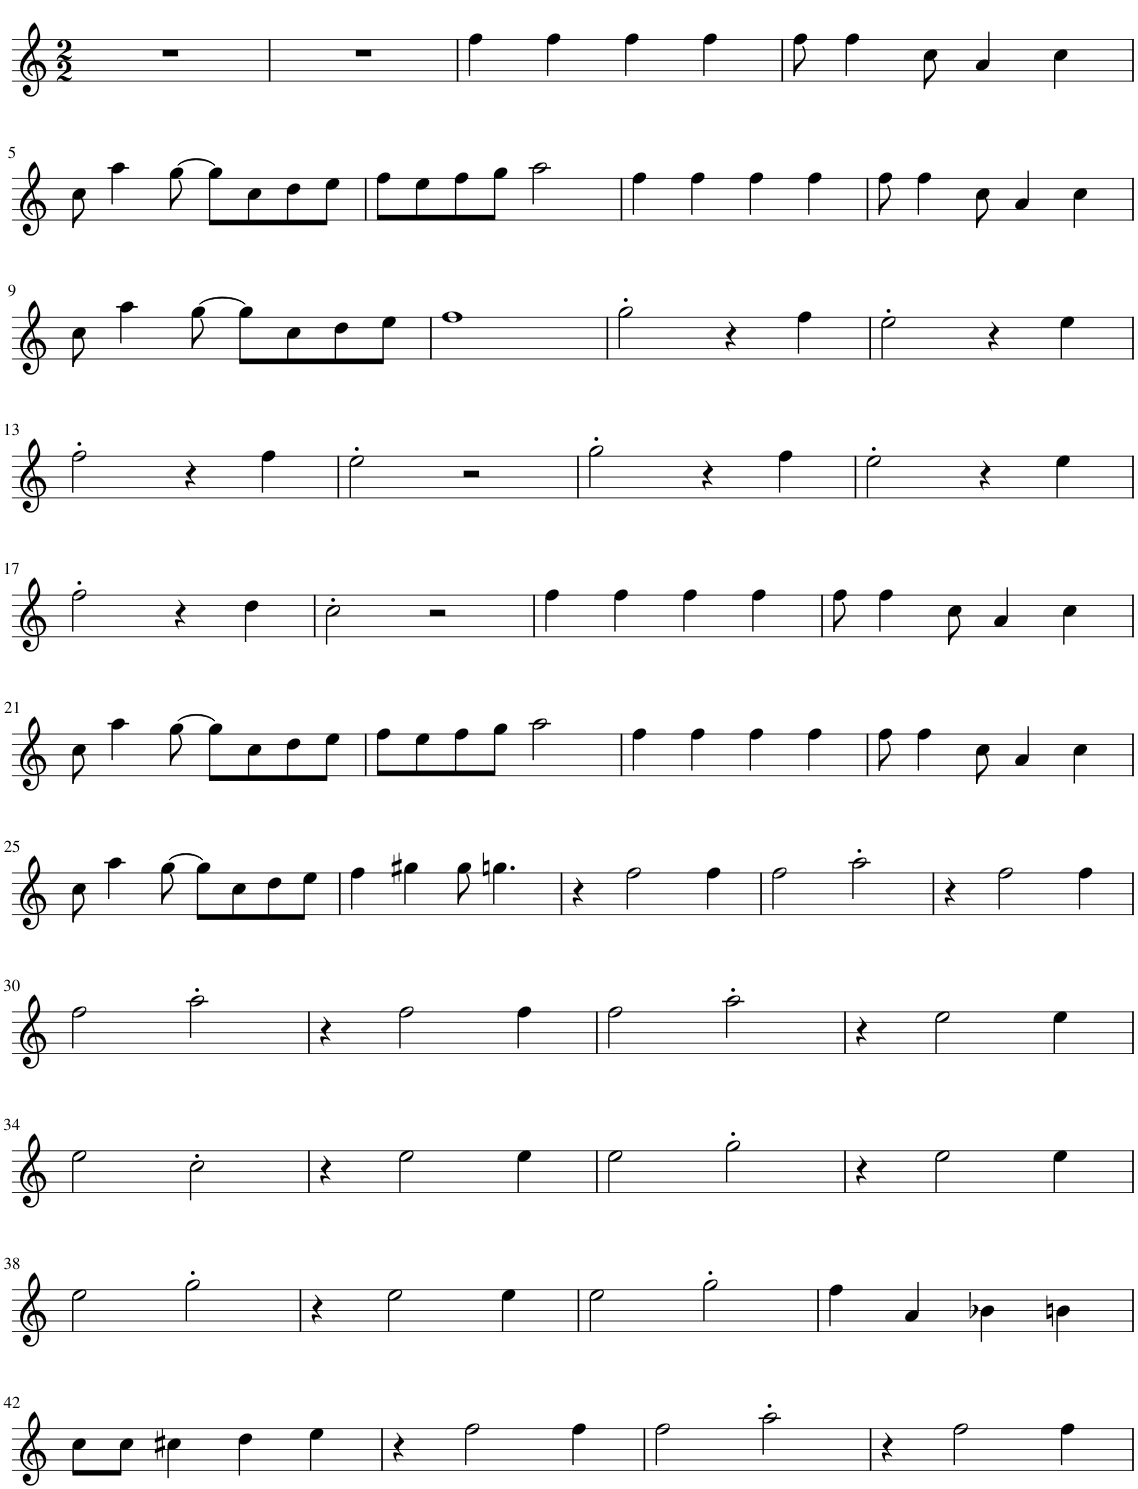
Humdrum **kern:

**kern
*part1
*staff1
*I"Flute, Flute
*I'Fl
*clefG2
*k[]
*M2/2
=1
1r
=2
1r
=3
4ff\
4ff\
4ff\
4ff\
=4
8ff\
4ff\
8cc\
4a/
4cc\
!!LO:LB:g=z
=5
8cc\
4aa\
[8gg\
8gg\L]
8cc\
8dd\
8ee\J
=6
8ff\L
8ee\
8ff\
8gg\J
2aa\
=7
4ff\
4ff\
4ff\
4ff\
=8
8ff\
4ff\
8cc\
4a/
4cc\
!!LO:LB:g=z
=9
8cc\
4aa\
[8gg\
8gg\L]
8cc\
8dd\
8ee\J
=10
1ff
=11
2gg'\
4r
4ff\
=12
2ee'\
4r
4ee\
!!LO:LB:g=z
=13
2ff'\
4r
4ff\
=14
2ee'\
2r
=15
2gg'\
4r
4ff\
=16
2ee'\
4r
4ee\
!!LO:LB:g=z
=17
2ff'\
4r
4dd\
=18
2cc'\
2r
=19
4ff\
4ff\
4ff\
4ff\
=20
8ff\
4ff\
8cc\
4a/
4cc\
!!LO:LB:g=z
=21
8cc\
4aa\
[8gg\
8gg\L]
8cc\
8dd\
8ee\J
=22
8ff\L
8ee\
8ff\
8gg\J
2aa\
=23
4ff\
4ff\
4ff\
4ff\
=24
8ff\
4ff\
8cc\
4a/
4cc\
!!LO:LB:g=z
=25
8cc\
4aa\
[8gg\
8gg\L]
8cc\
8dd\
8ee\J
=26
4ff\
4gg#X\
8gg#\
4.ggn\
=27
4r
2ff\
4ff\
=28
2ff\
2aa'\
=29
4r
2ff\
4ff\
!!LO:LB:g=z
=30
2ff\
2aa'\
=31
4r
2ff\
4ff\
=32
2ff\
2aa'\
=33
4r
2ee\
4ee\
!!LO:LB:g=z
=34
2ee\
2cc'\
=35
4r
2ee\
4ee\
=36
2ee\
2gg'\
=37
4r
2ee\
4ee\
!!LO:LB:g=z
=38
2ee\
2gg'\
=39
4r
2ee\
4ee\
=40
2ee\
2gg'\
=41
4ff\
4a/
4b-X\
4bn\
!!LO:LB:g=z
=42
8cc\L
8cc\J
4cc#X\
4dd\
4ee\
=43
4r
2ff\
4ff\
=44
2ff\
2aa'\
=45
4r
2ff\
4ff\
=
*-
